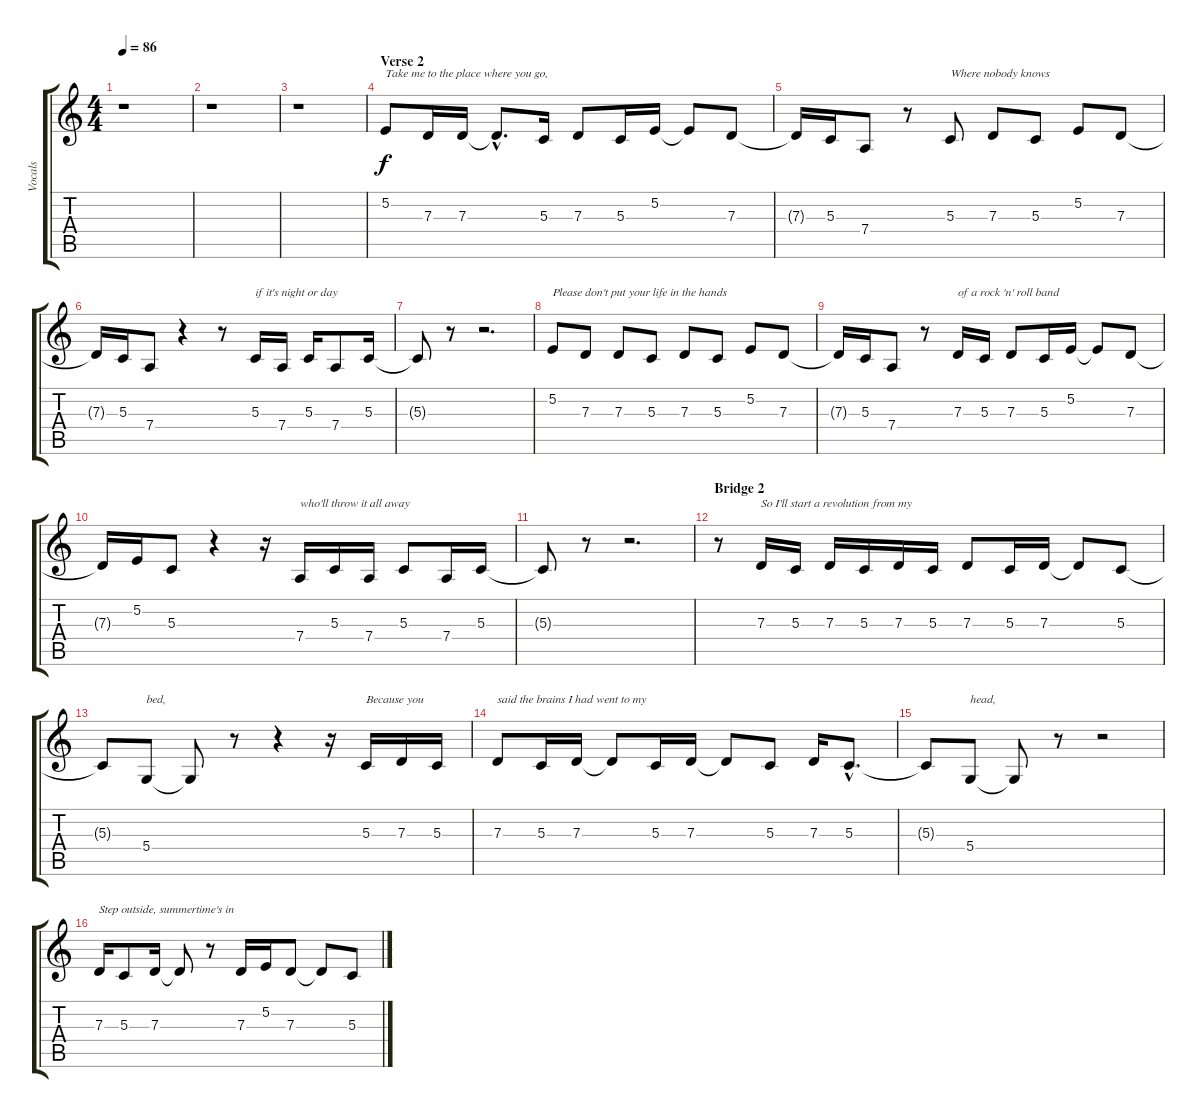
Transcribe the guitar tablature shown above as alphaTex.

\track ("Vocals" "Vocals") {instrument tenorsax}
\staff {score tabs}
\tuning (E4 B3 G3 D3 A2 E2) {hide}
\ts (4 4)
\tempo 86
\clef g2
\ks c
r.1{dy f} |
r.1 |
r.1 |
\section ("" "Verse 2")
5.2.8{txt "Take me to the place where you go,"} 7.3.16 7.3.16 7.3{hac t}.8{d} 5.3.16 7.3.8 5.3.16 5.2.16 5.2{t}.8 7.3.8 |
7.3{t}.16 5.3.16 7.4.8 r.8 5.3.8{txt "Where nobody knows"} 7.3.8 5.3.8 5.2.8 7.3.8 |
7.3{t}.16 5.3.16 7.4.8 r.4 r.8 5.3.16{txt "if it's night or day"} 7.4.16 5.3.16 7.4.8 5.3.16 |
5.3{t}.8 r.8 r.2{d} |
5.2.8{txt "Please don't put your life in the hands"} 7.3.8 7.3.8 5.3.8 7.3.8 5.3.8 5.2.8 7.3.8 |
7.3{t}.16 5.3.16 7.4.8 r.8 7.3.16{txt "of a rock 'n' roll band"} 5.3.16 7.3.8 5.3.16 5.2.16 5.2{t}.8 7.3.8 |
7.3{t}.16 5.2.16 5.3.8 r.4 r.16 7.4.16{txt "who'll throw it all away"} 5.3.16 7.4.16 5.3.8 7.4.16 5.3.16 |
5.3{t}.8 r.8 r.2{d} |
\section ("" "Bridge 2")
r.8 7.3.16{txt "So I'll start a revolution from my"} 5.3.16 7.3.16 5.3.16 7.3.16 5.3.16 7.3.8 5.3.16 7.3.16 7.3{t}.8 5.3.8 |
5.3{t}.8 5.4.8{txt "bed,"} 5.4{t}.8 r.8 r.4 r.16 5.3.16{txt "Because you"} 7.3.16 5.3.16 |
7.3.8{txt "said the brains I had went to my"} 5.3.16 7.3.16 7.3{t}.8 5.3.16 7.3.16 7.3{t}.8 5.3.8 7.3.16 5.3{hac}.8{d} |
5.3{t}.8 5.4.8{txt "head,"} 5.4{t}.8 r.8 r.2 |
7.3.16{txt "Step outside, summertime's in"} 5.3.8 7.3.16 7.3{t}.8 r.8 7.3.16 5.2.16 7.3.8 7.3{t}.8 5.3.8
